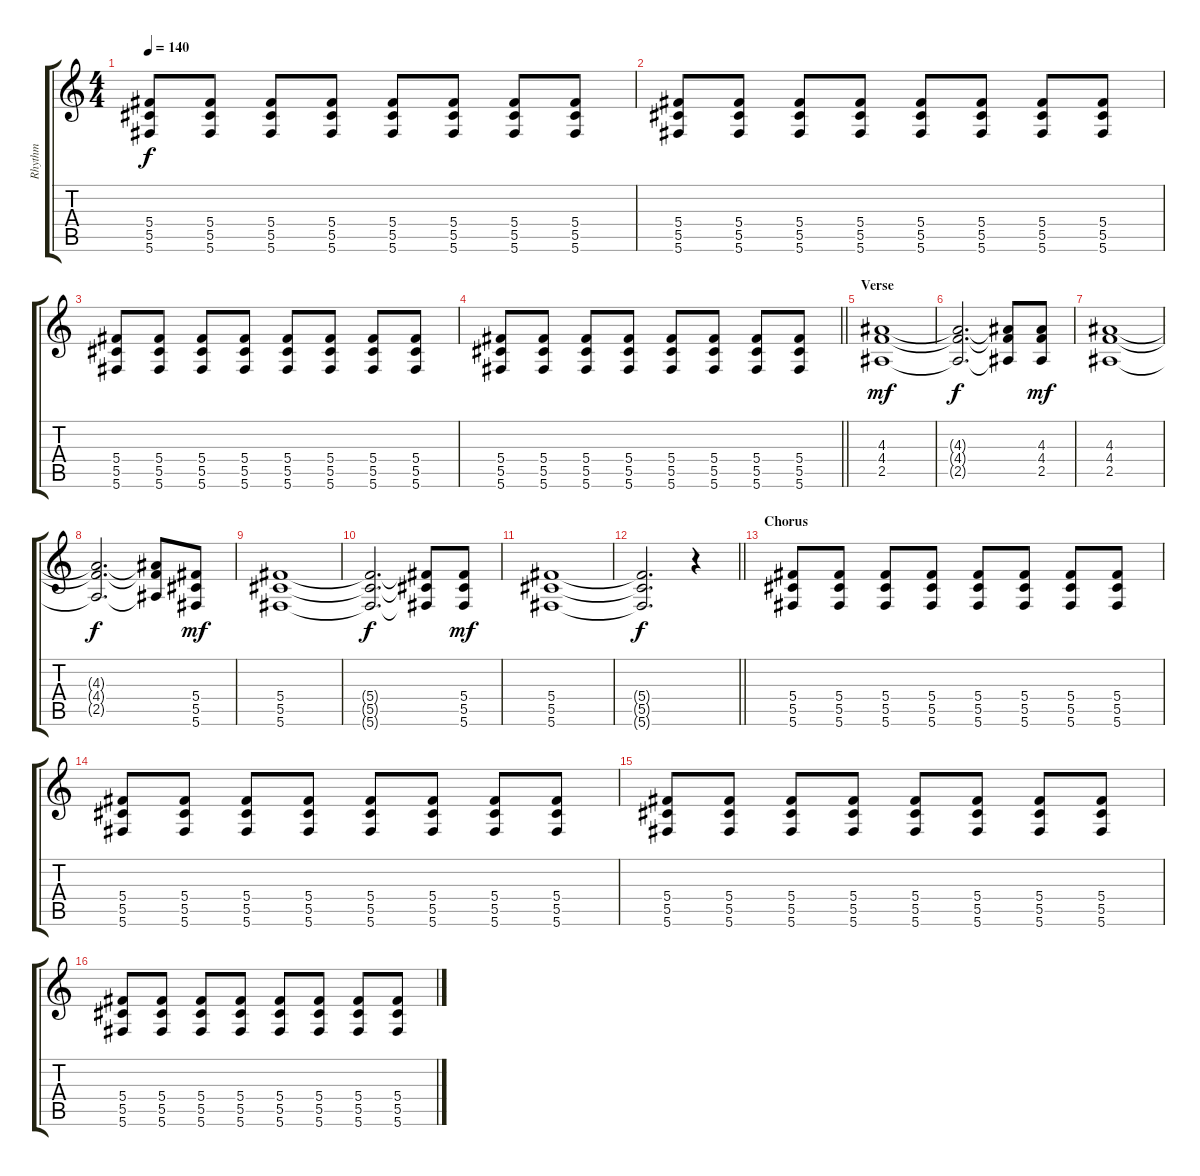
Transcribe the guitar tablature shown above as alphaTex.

\track ("Rhythm" "Rhythm") {instrument overdrivenguitar}
\staff {score tabs}
\tuning (Eb4 Bb3 Gb3 Db3 Ab2 Db2) {hide}
\ts (4 4)
\tempo 140
\clef g2
\ks c
(5.4 5.5 5.6).8{dy f} (5.4 5.5 5.6).8 (5.4 5.5 5.6).8 (5.4 5.5 5.6).8 (5.4 5.5 5.6).8 (5.4 5.5 5.6).8 (5.4 5.5 5.6).8 (5.4 5.5 5.6).8 |
(5.4 5.5 5.6).8 (5.4 5.5 5.6).8 (5.4 5.5 5.6).8 (5.4 5.5 5.6).8 (5.4 5.5 5.6).8 (5.4 5.5 5.6).8 (5.4 5.5 5.6).8 (5.4 5.5 5.6).8 |
(5.4 5.5 5.6).8 (5.4 5.5 5.6).8 (5.4 5.5 5.6).8 (5.4 5.5 5.6).8 (5.4 5.5 5.6).8 (5.4 5.5 5.6).8 (5.4 5.5 5.6).8 (5.4 5.5 5.6).8 |
\barLineRight lightlight
(5.4 5.5 5.6).8 (5.4 5.5 5.6).8 (5.4 5.5 5.6).8 (5.4 5.5 5.6).8 (5.4 5.5 5.6).8 (5.4 5.5 5.6).8 (5.4 5.5 5.6).8 (5.4 5.5 5.6).8 |
\section ("" "Verse")
(4.3 4.4 2.5).1{dy mf} |
(4.3{t} 4.4{t} 2.5{t}).2{d dy f} (4.3{t} 4.4{t} 2.5{t}).8 (4.3 4.4 2.5).8{dy mf} |
(4.3 4.4 2.5).1 |
(4.3{t} 4.4{t} 2.5{t}).2{d dy f} (4.3{t} 4.4{t} 2.5{t}).8 (5.4 5.5 5.6).8{dy mf} |
(5.4 5.5 5.6).1 |
(5.4{t} 5.5{t} 5.6{t}).2{d dy f} (5.4{t} 5.5{t} 5.6{t}).8 (5.4 5.5 5.6).8{dy mf} |
(5.4 5.5 5.6).1 |
\barLineRight lightlight
(5.4{t} 5.5{t} 5.6{t}).2{d dy f} r.4 |
\section ("" "Chorus")
(5.4 5.5 5.6).8{volume 13 instrument overdrivenguitar} (5.4 5.5 5.6).8 (5.4 5.5 5.6).8 (5.4 5.5 5.6).8 (5.4 5.5 5.6).8 (5.4 5.5 5.6).8 (5.4 5.5 5.6).8 (5.4 5.5 5.6).8 |
(5.4 5.5 5.6).8 (5.4 5.5 5.6).8 (5.4 5.5 5.6).8 (5.4 5.5 5.6).8 (5.4 5.5 5.6).8 (5.4 5.5 5.6).8 (5.4 5.5 5.6).8 (5.4 5.5 5.6).8 |
(5.4 5.5 5.6).8 (5.4 5.5 5.6).8 (5.4 5.5 5.6).8 (5.4 5.5 5.6).8 (5.4 5.5 5.6).8 (5.4 5.5 5.6).8 (5.4 5.5 5.6).8 (5.4 5.5 5.6).8 |
(5.4 5.5 5.6).8 (5.4 5.5 5.6).8 (5.4 5.5 5.6).8 (5.4 5.5 5.6).8 (5.4 5.5 5.6).8 (5.4 5.5 5.6).8 (5.4 5.5 5.6).8 (5.4 5.5 5.6).8
